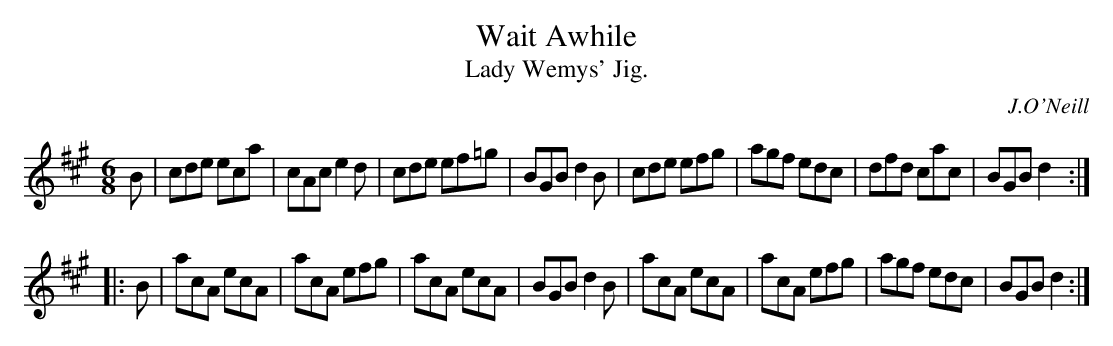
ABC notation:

X:1
T: Wait Awhile
T: Lady Wemys' Jig.
O: J.O'Neill
M: 6/8
L: 1/8
K: A	% or Dlyd
B |\
cde eca | cAc e2d | cde ef=g | BGB d2B |\
cde efg | agf edc | dfd cac | BGB d2 :|
|: B |\
acA ecA | acA efg | acA ecA | BGB d2B |\
acA ecA | acA efg | agf edc | BGB d2 :|
